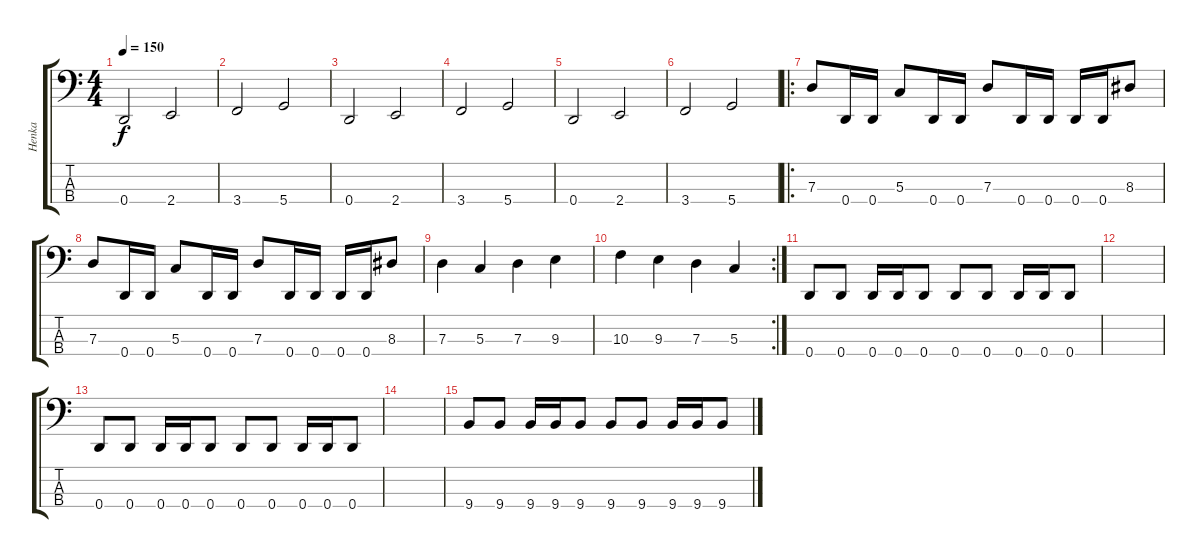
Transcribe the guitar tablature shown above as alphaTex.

\track ("Henka" "Henka") {instrument electricbasspick}
\staff {score tabs}
\tuning (F2 C2 G1 D1) {hide}
\ts (4 4)
\tempo 150
\clef f4
\ks c
0.4.2{dy f} 2.4.2 |
3.4.2 5.4.2 |
0.4.2 2.4.2 |
3.4.2 5.4.2 |
0.4.2 2.4.2 |
3.4.2 5.4.2 |
\ro
7.3.8 0.4.16 0.4.16 5.3.8 0.4.16 0.4.16 7.3.8 0.4.16 0.4.16 0.4.16 0.4.16 8.3.8 |
7.3.8 0.4.16 0.4.16 5.3.8 0.4.16 0.4.16 7.3.8 0.4.16 0.4.16 0.4.16 0.4.16 8.3.8 |
7.3.4 5.3.4 7.3.4 9.3.4 |
\rc 2
10.3.4 9.3.4 7.3.4 5.3.4 |
0.4.8 0.4.8 0.4.16 0.4.16 0.4.8 0.4.8 0.4.8 0.4.16 0.4.16 0.4.8 |
|
0.4.8 0.4.8 0.4.16 0.4.16 0.4.8 0.4.8 0.4.8 0.4.16 0.4.16 0.4.8 |
|
9.4.8 9.4.8 9.4.16 9.4.16 9.4.8 9.4.8 9.4.8 9.4.16 9.4.16 9.4.8
